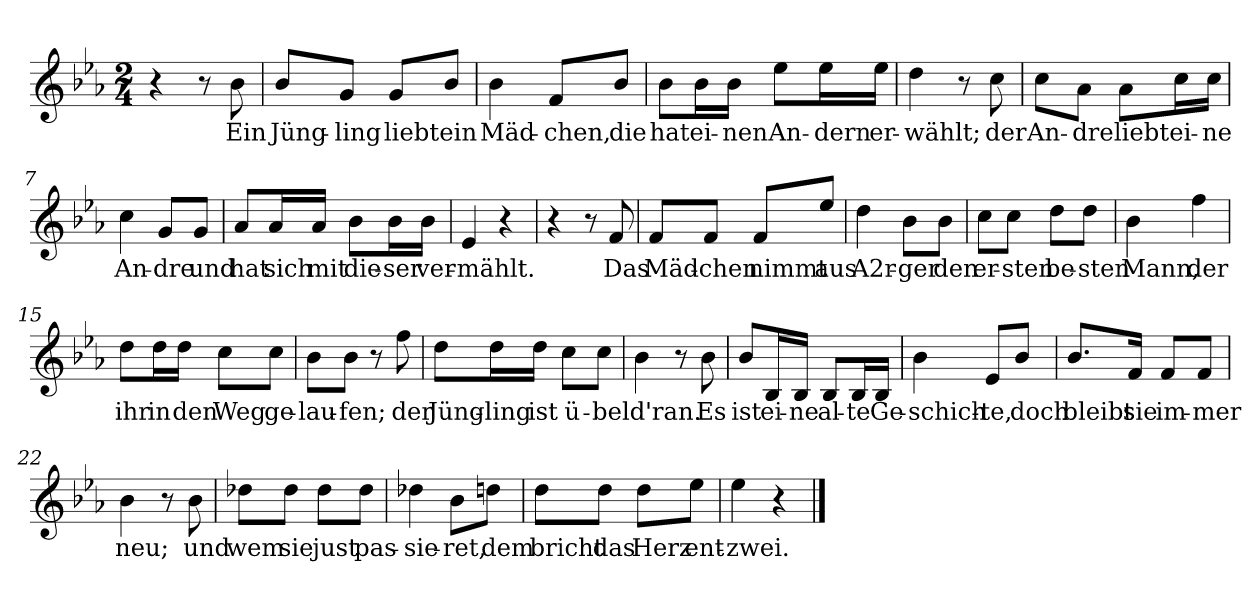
**kern	**text
*part1	*part1
*staff1	*staff1
*clefG2	*
*k[b-e-a-]	*
*M2/4	*
=1	=1
4r	.
8r	.
!	!LO:LY:b
8b-\	Ein
=2	=2
!	!LO:LY:b
8b-/L	Jüng-
!	!LO:LY:b
8g/J	-ling
!	!LO:LY:b
8g/L	liebt
!	!LO:LY:b
8b-/J	ein
=3	=3
!	!LO:LY:b
4b-\	Mäd-
!	!LO:LY:b
8f/L	-chen,
!	!LO:LY:b
8b-/J	die
=4	=4
!	!LO:LY:b
8b-\L	hat
!	!LO:LY:b
16b-\L	ei-
!	!LO:LY:b
16b-\JJ	-nen
!	!LO:LY:b
8ee-\L	An-
!	!LO:LY:b
16ee-\L	-dern
!	!LO:LY:b
16ee-\JJ	er-
=5	=5
!	!LO:LY:b
4dd\	-wählt;
8r	.
!	!LO:LY:b
8cc\	der
=6	=6
!	!LO:LY:b
8cc\L	An-
!	!LO:LY:b
8a-\J	-dre
!	!LO:LY:b
8a-\L	liebt
!	!LO:LY:b
16cc\L	ei-
!	!LO:LY:b
16cc\JJ	-ne
=7	=7
!	!LO:LY:b
4cc\	An-
!	!LO:LY:b
8g/L	-dre
!	!LO:LY:b
8g/J	und
!!LO:LB:g=z
=8	=8
!	!LO:LY:b
8a-/L	hat
!	!LO:LY:b
16a-/L	sich
!	!LO:LY:b
16a-/JJ	mit
!	!LO:LY:b
8b-\L	die-
!	!LO:LY:b
16b-\L	-ser
!	!LO:LY:b
16b-\JJ	ver-
=9	=9
!	!LO:LY:b
4e-/	-mählt.
4r	.
=10	=10
4r	.
8r	.
!	!LO:LY:b
8f/	Das
=11	=11
!	!LO:LY:b
8f/L	Mäd-
!	!LO:LY:b
8f/J	-chen
!	!LO:LY:b
8f/L	nimmt
!	!LO:LY:b
8ee-/J	aus
=12	=12
!	!LO:LY:b
4dd\	A2r-
!	!LO:LY:b
8b-\L	-ger
!	!LO:LY:b
8b-\J	den
=13	=13
!	!LO:LY:b
8cc\L	er-
!	!LO:LY:b
8cc\J	-sten
!	!LO:LY:b
8dd\L	be-
!	!LO:LY:b
8dd\J	-sten
=14	=14
!	!LO:LY:b
4b-\	Mann,
!	!LO:LY:b
4ff\	der
!!LO:LB:g=z
=15	=15
!	!LO:LY:b
8dd\L	ihr
!	!LO:LY:b
16dd\L	in
!	!LO:LY:b
16dd\JJ	den
!	!LO:LY:b
8cc\L	Weg
!	!LO:LY:b
8cc\J	ge-
=16	=16
!	!LO:LY:b
8b-\L	-lau-
!	!LO:LY:b
8b-\J	-fen;
8r	.
!	!LO:LY:b
8ff\	der
=17	=17
!	!LO:LY:b
8dd\L	Jüng-
!	!LO:LY:b
16dd\L	-ling
!	!LO:LY:b
16dd\JJ	ist
!	!LO:LY:b
8cc\L	ü-
!	!LO:LY:b
8cc\J	-bel
=18	=18
!	!LO:LY:b
4b-\	d'ran.
8r	.
!	!LO:LY:b
8b-\	Es
=19	=19
!	!LO:LY:b
8b-/L	ist
!	!LO:LY:b
16B-/L	ei-
!	!LO:LY:b
16B-/JJ	-ne
!	!LO:LY:b
8B-/L	al-
!	!LO:LY:b
16B-/L	-te
!	!LO:LY:b
16B-/JJ	Ge-
=20	=20
!	!LO:LY:b
4b-\	-schich-
!	!LO:LY:b
8e-/L	-te,
!	!LO:LY:b
8b-/J	doch
=21	=21
!	!LO:LY:b
8.b-/L	bleibt
!	!LO:LY:b
16f/Jk	sie
!	!LO:LY:b
8f/L	im-
!	!LO:LY:b
8f/J	-mer
!!LO:LB:g=z
=22	=22
!	!LO:LY:b
4b-\	neu;
8r	.
!	!LO:LY:b
8b-\	und
=23	=23
!	!LO:LY:b
8dd-X\L	wem
!	!LO:LY:b
8dd-\J	sie
!	!LO:LY:b
8dd-\L	just
!	!LO:LY:b
8dd-\J	pas-
=24	=24
!	!LO:LY:b
4dd-X\	-sie-
!	!LO:LY:b
8b-\L	-ret,
!	!LO:LY:b
8ddn\J	dem
=25	=25
!	!LO:LY:b
8dd\L	bricht
!	!LO:LY:b
8dd\J	das
!	!LO:LY:b
8dd\L	Herz
!	!LO:LY:b
8ee-\J	ent-
=26	=26
!	!LO:LY:b
4ee-\	-zwei.
4r	.
==	==
*-	*-
